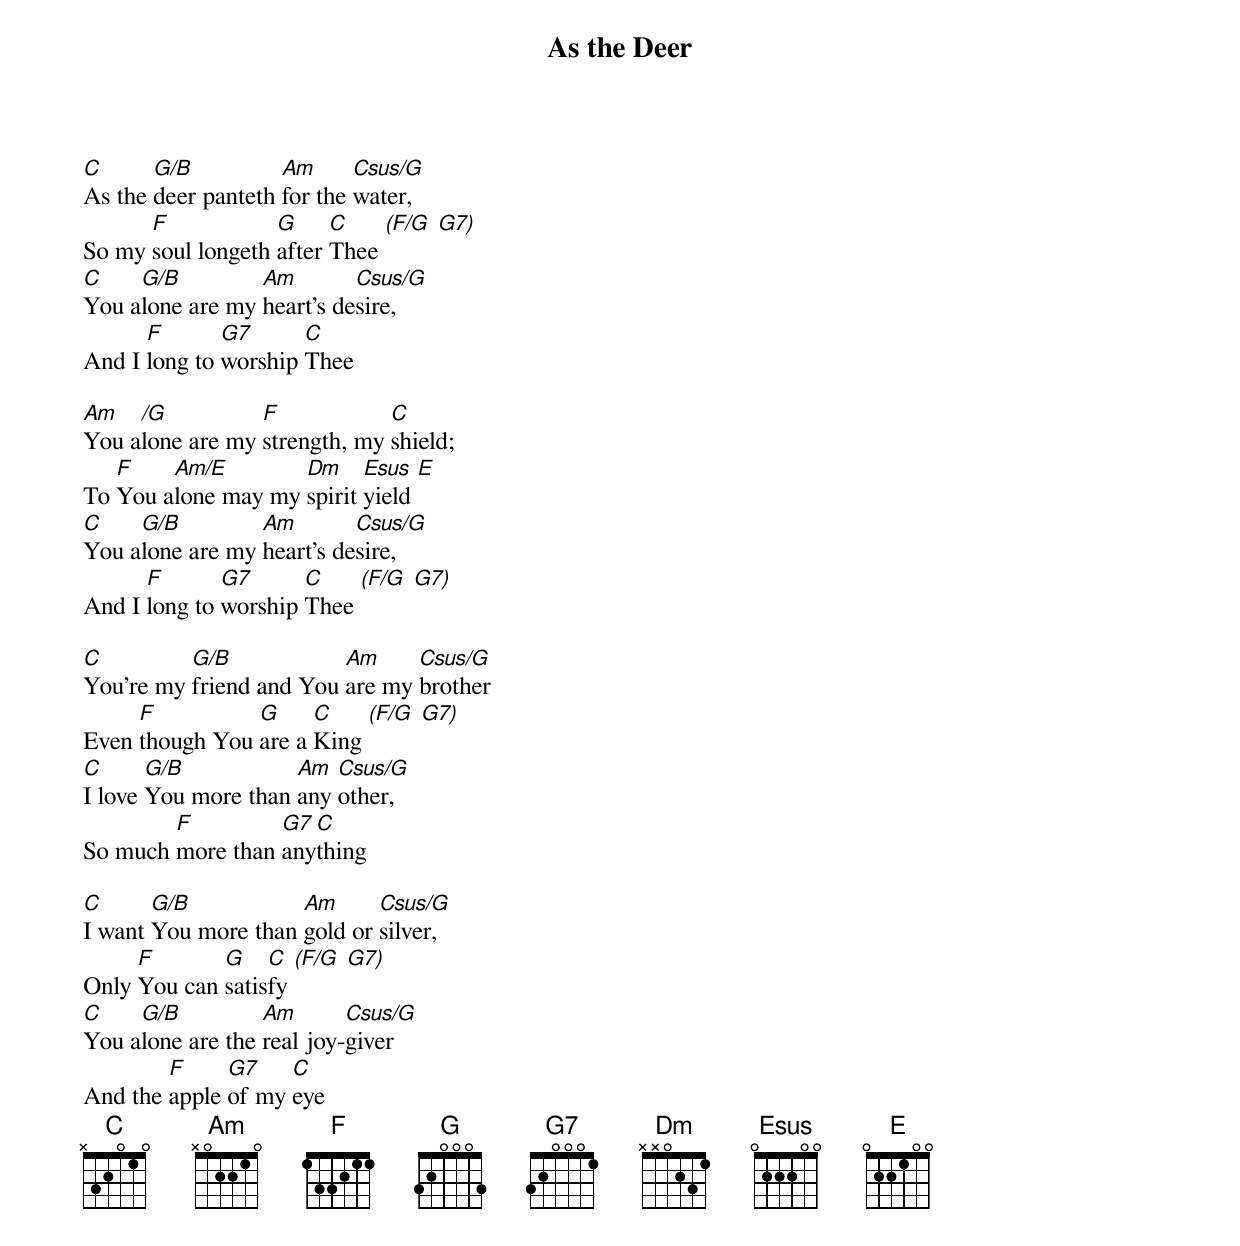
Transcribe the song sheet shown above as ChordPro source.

{title: As the Deer}
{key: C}
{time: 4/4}
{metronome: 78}
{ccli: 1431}
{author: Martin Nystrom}
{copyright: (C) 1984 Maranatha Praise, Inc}

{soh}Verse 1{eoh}
[C]As the [G/B]deer panteth [Am]for the [Csus/G]water,
So my [F]soul longeth [G]after [C]Thee [(F/G  G7)]
[C]You a[G/B]lone are my [Am]heart's de[Csus/G]sire,
And I [F]long to [G7]worship [C]Thee

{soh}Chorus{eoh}
[Am]You a[/G]lone are my [F]strength, my [C]shield;
To [F]You a[Am/E]lone may my [Dm]spirit [Esus]yield [E]
[C]You a[G/B]lone are my [Am]heart's de[Csus/G]sire,
And I [F]long to [G7]worship [C]Thee [(F/G  G7)]

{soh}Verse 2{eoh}
[C]You're my [G/B]friend and You [Am]are my [Csus/G]brother
Even [F]though You [G]are a [C]King [(F/G  G7)]
[C]I love [G/B]You more than [Am]any [Csus/G]other,
So much [F]more than [G7]any[C]thing

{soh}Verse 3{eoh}
[C]I want [G/B]You more than [Am]gold or [Csus/G]silver,
Only [F]You can [G]satis[C]fy [(F/G  G7)]
[C]You a[G/B]lone are the [Am]real joy-[Csus/G]giver
And the [F]apple [G7]of my [C]eye
